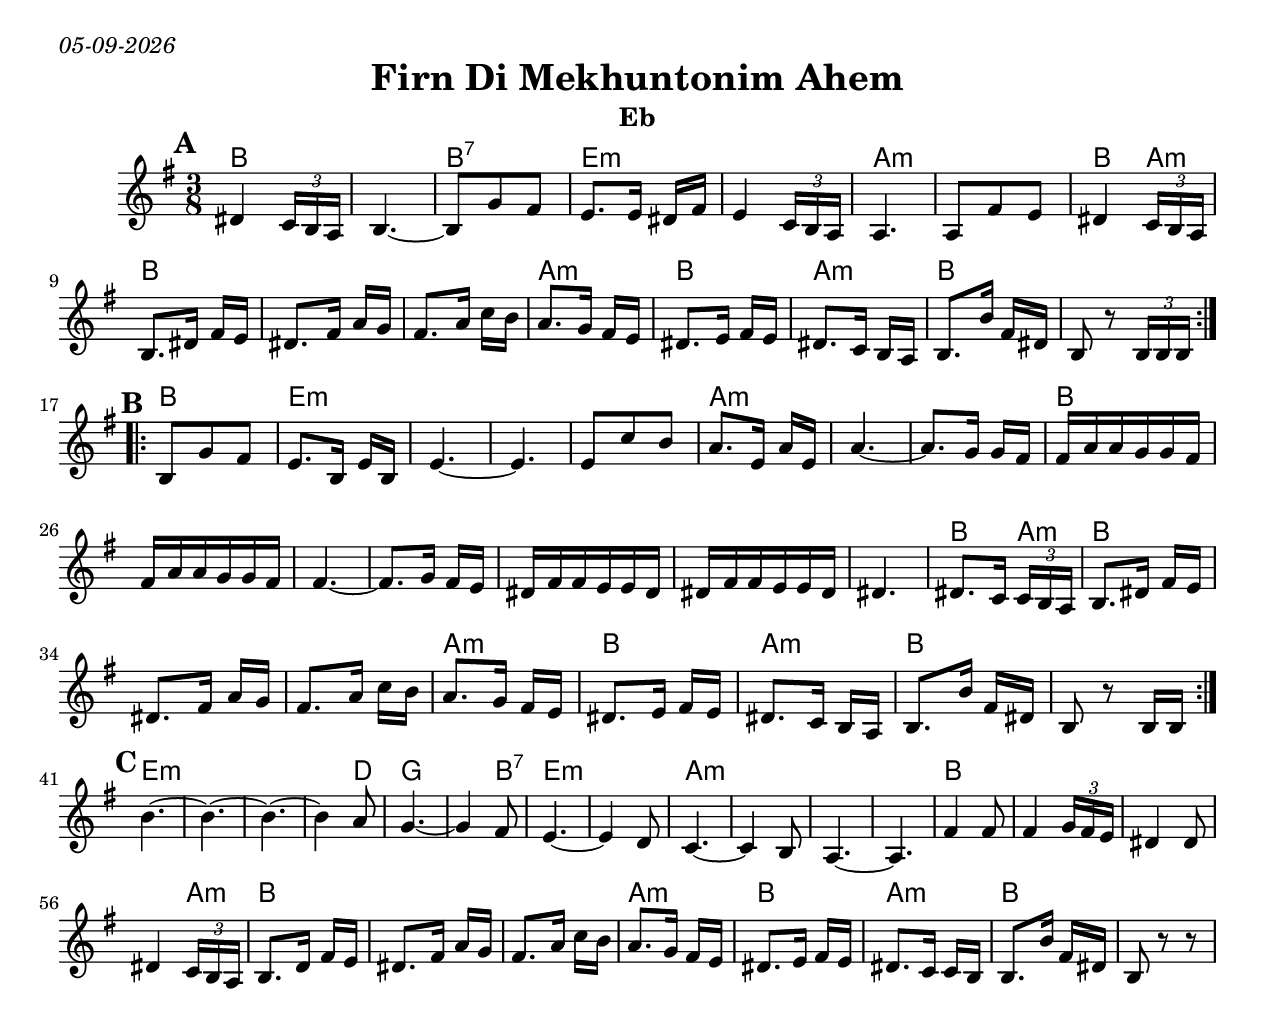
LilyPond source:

\version "2.20.0"
\include "english.ly"
\pointAndClickOff
\paper{
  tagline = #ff
  print-all-headers = ##t
  #(set-paper-size "letter")
}
date = #(strftime "%d-%m-%Y" (localtime (current-time)))

\markup{ \italic{ \date }  }

%\markup{ Got something to say? }

global = {
  \clef treble
  \key g \minor
  \time 3/8
  \set Score.markFormatter = #format-mark-box-alphabet
}

%#################################### Melody ########################
end = {
  \times 2/3 {ef16 d c} %8

  d8. fs16 a[g]
  fs8. a16 c[bf]
  a8. c16 ef[d]
  c8. bf16 a [g]

  fs8. g16 a [g]
  fs8. ef16 d [c]
  d8. d'16 a[fs]
}

melody = \relative c {
  \global
  %\partial 4 g4    %lead in notes

  \repeat volta 2{
    \mark \default
    fs4 \times 2/3 {ef16 d c}
    d4.~
    d8 bf' a
    g8. g16 fs [a]

   g4 \times 2/3 {ef16 d c}
   c4.
   c8 a' g
   fs4 \end
   d8 r \times 2/3{d16 d d}
  }
 \break

  \repeat volta 2{
    \mark \default
    d8 bf' a
    g8. d16 g[d]
    g4.~
    g4.

    g8 ef' d
    c8. g16 c[g]
    c4.~
    c8. bf16 bf[a]

    a16 c c bf bf a
    a16 c c bf bf a
    a4.~
    a8. bf16 a[g]

    fs16 a a g g fs
    fs16 a a g g fs
    fs4.
    fs8. [ef16] \end
    d8 r d16 d
   \break
  }
  \mark \default
  d'4.~
  d4.~
  d4.~
  d4 c8

  bf4.~
  bf4 a8
  g4.~
  g4 f8

  ef4.~
  ef4 d8
  c4.~
  c4.

  a'4 a8
  a4 \times 2/3{bf16 a g}
  fs4 fs8
  fs4 \times 2/3{ef16 d c}

  d8. f16 a [g]
  fs8. a16 c[bf]
  a8. c16 ef[d]
  c8. bf16 a[g]

  fs8. g16 a[g]
  fs8. ef16 ef[d]
  d8. d'16 a[fs]
  d8 r r

}
%################################# Lyrics #####################
%\addlyrics{ \set stanza = #"1. " }
%################################# Chords #######################
harmonies = \chordmode {
  d4.*2
  d4.:7
  g4.*2:m
  c4.*2:m
  d4 c8:m
  d4.*3
  c4.:m
  d4.
  c4.:m
  d4.*2
  %B
  d4.
  g4.*4:m
  c4.*3:m
  d4.*7
  d4 c8:m
  %same
  d4.*3
  c4.:m
  d4.
  c4.:m
  d4.*2
  %c
  g8*11:m
  f8
  bf8*5 d8:7
  g4.*2:m
  c4.*4:m
  d8*11 c8:m
  d4.*3
  c4.:m
  d4.
  c4.:m
  d4.*2


}

\score {\transpose c a
  % transpose score below
  %\transpose c d
  <<
    \new ChordNames {
      \set chordChanges = ##f
      \harmonies
    }
    \new Staff   \melody
  >>
  \header{
    title= "Firn Di Mekhuntonim Ahem"
    subtitle=""
    composer= ""

    instrument = "Eb"
    arranger= ""
  }
  \layout{indent = 1.0\cm}
  \midi {
    \tempo 4 = 120

    % \midi { }
  }
}
%{
% more verses:
\markup{}
\markup {
  \font-size #2
  \fill-line {
    \hspace #0.1 % distance from left margin
    \column {
      \line { "1."
\column {
 ""
}
      }
      \hspace #0.2 % vertical distance between verses
      \line { "2."
\column {
""
}
      }
    }
    \hspace #0.1  % horiz. distance between columns
    \column {
      \line { "3."
\column {
 ""
}
      }
      \hspace #0.2 % distance between verses
      \line { "4."
\column {
""
}
      }
    }
    \hspace #0.1 % distance to right margin
  }
}

%}